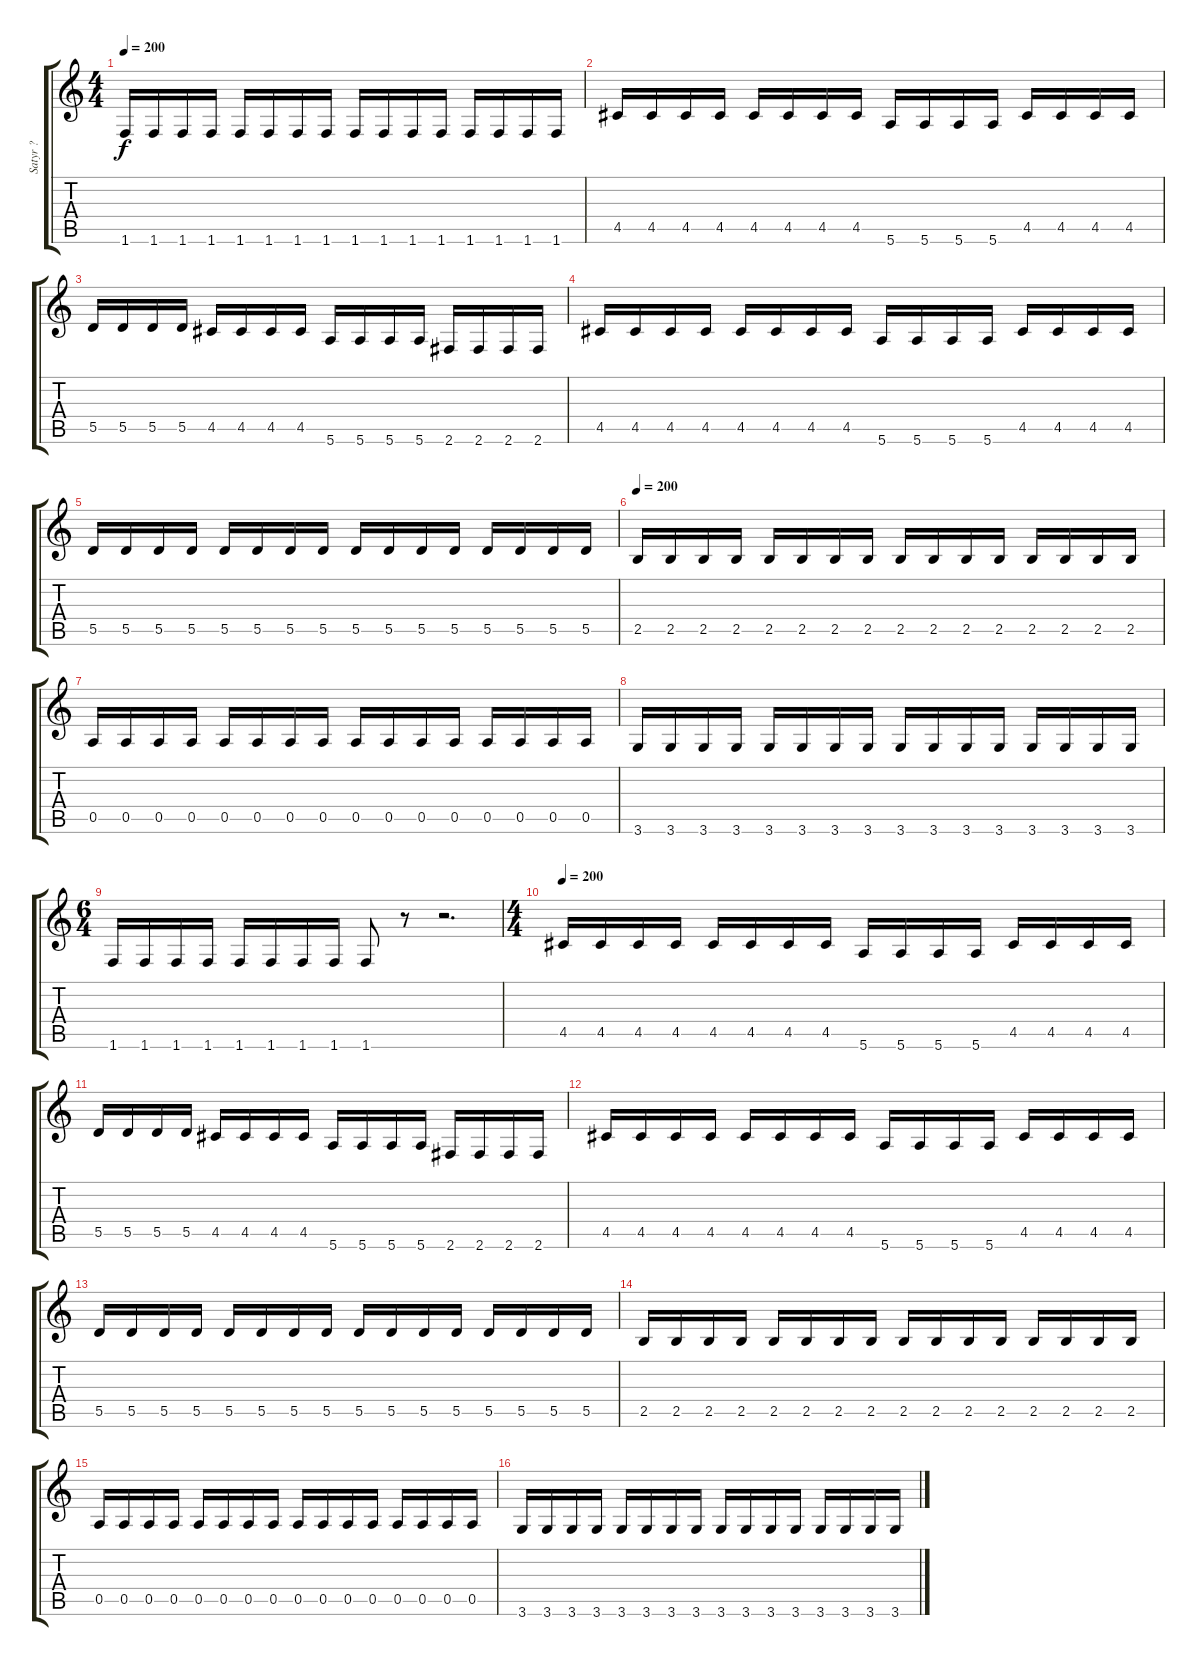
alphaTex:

\track ("Satyr ?" "Satyr ?") {instrument distortionguitar}
\staff {score tabs}
\tuning (E4 B3 G3 D3 A2 E2) {hide}
\ts (4 4)
\tempo 200
\clef g2
\ks c
1.6.16{dy f} 1.6.16 1.6.16 1.6.16 1.6.16 1.6.16 1.6.16 1.6.16 1.6.16 1.6.16 1.6.16 1.6.16 1.6.16 1.6.16 1.6.16 1.6.16 |
4.5.16 4.5.16 4.5.16 4.5.16 4.5.16 4.5.16 4.5.16 4.5.16 5.6.16 5.6.16 5.6.16 5.6.16 4.5.16 4.5.16 4.5.16 4.5.16 |
5.5.16 5.5.16 5.5.16 5.5.16 4.5.16 4.5.16 4.5.16 4.5.16 5.6.16 5.6.16 5.6.16 5.6.16 2.6.16 2.6.16 2.6.16 2.6.16 |
4.5.16 4.5.16 4.5.16 4.5.16 4.5.16 4.5.16 4.5.16 4.5.16 5.6.16 5.6.16 5.6.16 5.6.16 4.5.16 4.5.16 4.5.16 4.5.16 |
5.5.16 5.5.16 5.5.16 5.5.16 5.5.16 5.5.16 5.5.16 5.5.16 5.5.16 5.5.16 5.5.16 5.5.16 5.5.16 5.5.16 5.5.16 5.5.16 |
\tempo 200
2.5.16 2.5.16 2.5.16 2.5.16 2.5.16 2.5.16 2.5.16 2.5.16 2.5.16 2.5.16 2.5.16 2.5.16 2.5.16 2.5.16 2.5.16 2.5.16 |
0.5.16 0.5.16 0.5.16 0.5.16 0.5.16 0.5.16 0.5.16 0.5.16 0.5.16 0.5.16 0.5.16 0.5.16 0.5.16 0.5.16 0.5.16 0.5.16 |
3.6.16 3.6.16 3.6.16 3.6.16 3.6.16 3.6.16 3.6.16 3.6.16 3.6.16 3.6.16 3.6.16 3.6.16 3.6.16 3.6.16 3.6.16 3.6.16 |
\ts (6 4)
1.6.16 1.6.16 1.6.16 1.6.16 1.6.16 1.6.16 1.6.16 1.6.16 1.6.8 r.8 r.2{d} |
\ts (4 4)
\tempo 200
4.5.16 4.5.16 4.5.16 4.5.16 4.5.16 4.5.16 4.5.16 4.5.16 5.6.16 5.6.16 5.6.16 5.6.16 4.5.16 4.5.16 4.5.16 4.5.16 |
5.5.16 5.5.16 5.5.16 5.5.16 4.5.16 4.5.16 4.5.16 4.5.16 5.6.16 5.6.16 5.6.16 5.6.16 2.6.16 2.6.16 2.6.16 2.6.16 |
4.5.16 4.5.16 4.5.16 4.5.16 4.5.16 4.5.16 4.5.16 4.5.16 5.6.16 5.6.16 5.6.16 5.6.16 4.5.16 4.5.16 4.5.16 4.5.16 |
5.5.16 5.5.16 5.5.16 5.5.16 5.5.16 5.5.16 5.5.16 5.5.16 5.5.16 5.5.16 5.5.16 5.5.16 5.5.16 5.5.16 5.5.16 5.5.16 |
2.5.16 2.5.16 2.5.16 2.5.16 2.5.16 2.5.16 2.5.16 2.5.16 2.5.16 2.5.16 2.5.16 2.5.16 2.5.16 2.5.16 2.5.16 2.5.16 |
0.5.16 0.5.16 0.5.16 0.5.16 0.5.16 0.5.16 0.5.16 0.5.16 0.5.16 0.5.16 0.5.16 0.5.16 0.5.16 0.5.16 0.5.16 0.5.16 |
3.6.16 3.6.16 3.6.16 3.6.16 3.6.16 3.6.16 3.6.16 3.6.16 3.6.16 3.6.16 3.6.16 3.6.16 3.6.16 3.6.16 3.6.16 3.6.16
